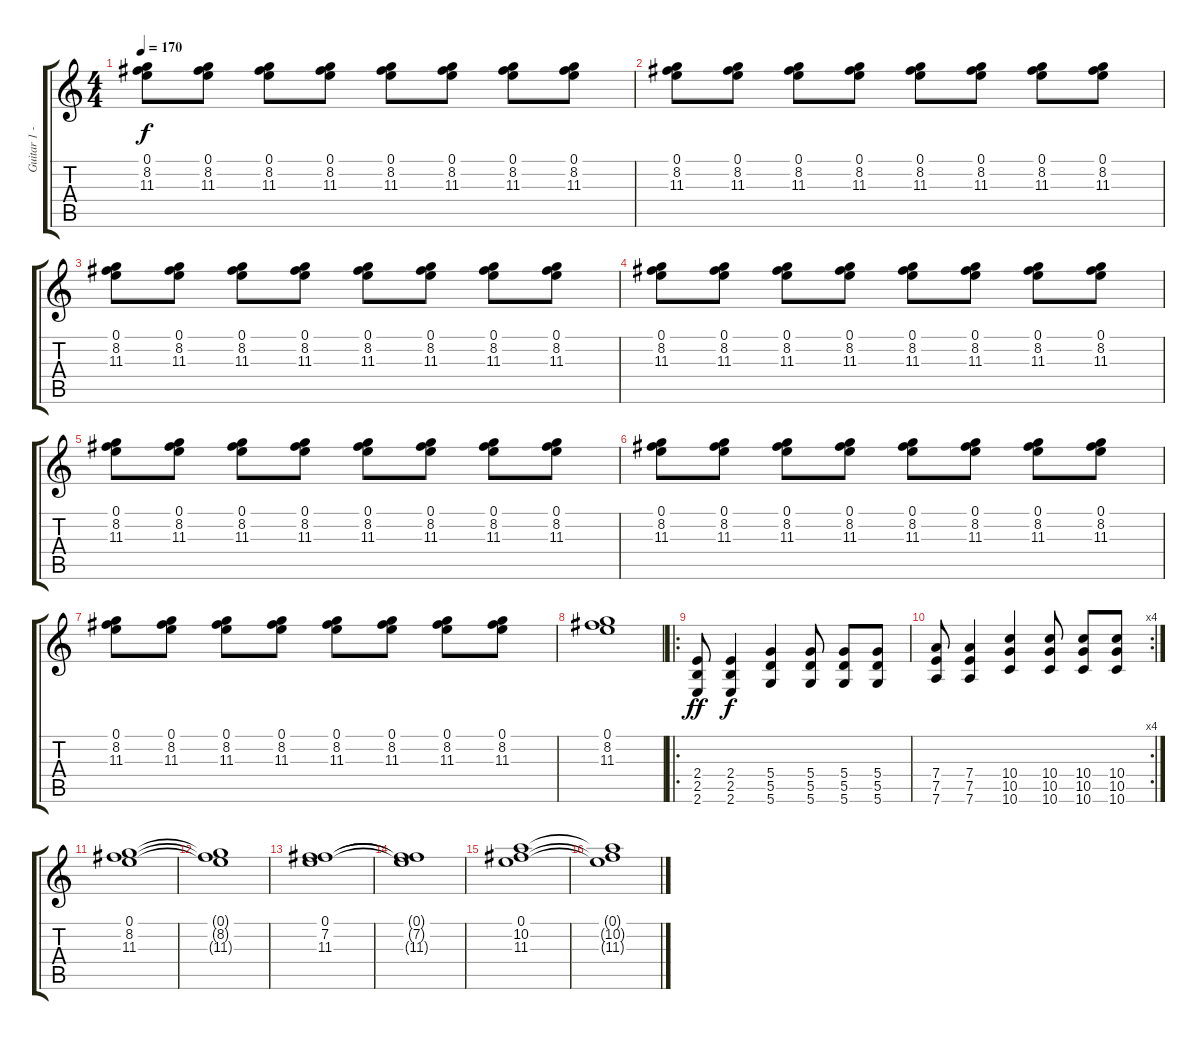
\track ("Guitar 1 - Quinn Allman" "Guitar 1 -") {instrument overdrivenguitar}
\staff {score tabs}
\tuning (E4 B3 G3 D3 A2 D2) {hide}
\ts (4 4)
\tempo 170
\clef g2
\ks c
(0.1 8.2 11.3).8{dy f instrument overdrivenguitar} (0.1 8.2 11.3).8 (0.1 8.2 11.3).8 (0.1 8.2 11.3).8 (0.1 8.2 11.3).8 (0.1 8.2 11.3).8 (0.1 8.2 11.3).8 (0.1 8.2 11.3).8 |
(0.1 8.2 11.3).8 (0.1 8.2 11.3).8 (0.1 8.2 11.3).8 (0.1 8.2 11.3).8 (0.1 8.2 11.3).8 (0.1 8.2 11.3).8 (0.1 8.2 11.3).8 (0.1 8.2 11.3).8 |
(0.1 8.2 11.3).8 (0.1 8.2 11.3).8 (0.1 8.2 11.3).8 (0.1 8.2 11.3).8 (0.1 8.2 11.3).8 (0.1 8.2 11.3).8 (0.1 8.2 11.3).8 (0.1 8.2 11.3).8 |
(0.1 8.2 11.3).8 (0.1 8.2 11.3).8 (0.1 8.2 11.3).8 (0.1 8.2 11.3).8 (0.1 8.2 11.3).8 (0.1 8.2 11.3).8 (0.1 8.2 11.3).8 (0.1 8.2 11.3).8 |
(0.1 8.2 11.3).8 (0.1 8.2 11.3).8 (0.1 8.2 11.3).8 (0.1 8.2 11.3).8 (0.1 8.2 11.3).8 (0.1 8.2 11.3).8 (0.1 8.2 11.3).8 (0.1 8.2 11.3).8 |
(0.1 8.2 11.3).8 (0.1 8.2 11.3).8 (0.1 8.2 11.3).8 (0.1 8.2 11.3).8 (0.1 8.2 11.3).8 (0.1 8.2 11.3).8 (0.1 8.2 11.3).8 (0.1 8.2 11.3).8 |
(0.1 8.2 11.3).8 (0.1 8.2 11.3).8 (0.1 8.2 11.3).8 (0.1 8.2 11.3).8 (0.1 8.2 11.3).8 (0.1 8.2 11.3).8 (0.1 8.2 11.3).8 (0.1 8.2 11.3).8 |
(0.1 8.2 11.3).1 |
\ro
(2.4 2.5 2.6).8{dy ff volume 16} (2.4 2.5 2.6).4{dy f} (5.4 5.5 5.6).4 (5.4 5.5 5.6).8 (5.4 5.5 5.6).8 (5.4 5.5 5.6).8 |
\rc 4
(7.4 7.5 7.6).8 (7.4 7.5 7.6).4 (10.4 10.5 10.6).4 (10.4 10.5 10.6).8 (10.4 10.5 10.6).8 (10.4 10.5 10.6).8 |
(0.1 8.2 11.3).1{volume 12} |
(0.1{t} 8.2{t} 11.3{t}).1 |
(0.1 7.2 11.3).1 |
(0.1{t} 7.2{t} 11.3{t}).1 |
(0.1 10.2 11.3).1 |
(0.1{t} 10.2{t} 11.3{t}).1
